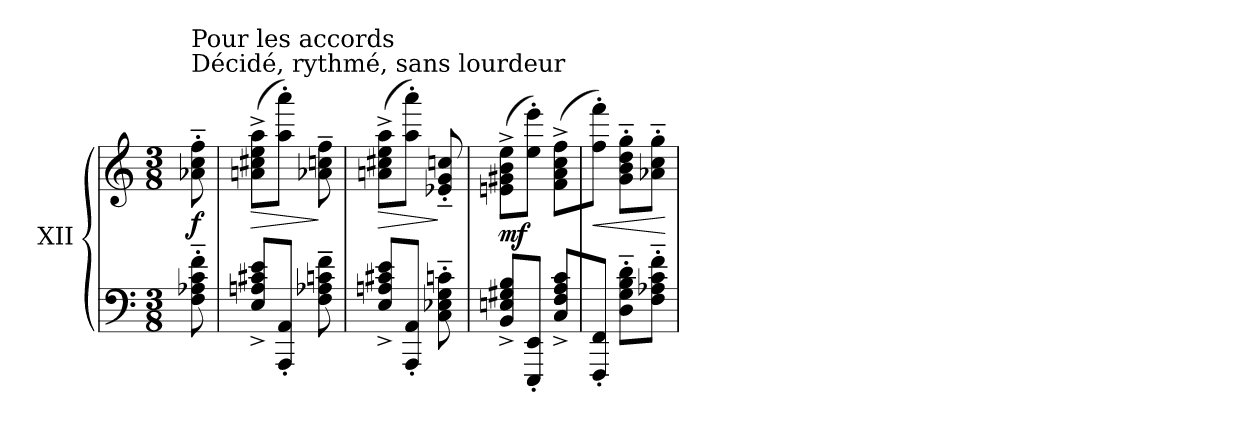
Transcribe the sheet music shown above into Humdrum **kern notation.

**kern	**kern	**dynam
*part1	*part1	*part1
*staff2	*staff1	*staff1/2
*I"XII	*	*
*clefF4	*clefG2	*
*k[]	*k[]	*
*M3/8	*M3/8	*
=	=	=
!	!LO:TX:t=Décidé, rythmé, sans lourdeur	!
!	!LO:TX:t=Pour les accords	!
!	!	!LO:DY:b
8F\'~ 8A-X\'~ 8c\'~ 8f\'~	8a-X\'~ 8cc\'~ 8ff\'~	f
=1	=1	=1
!	!	!LO:HP:b
8E/^ 8An/^ 8c#X/^ 8e/^L	(>8an\^ 8cc#X\^ 8ee\^ 8aa\^L	>
8AAA/' 8AA/'J	8aa\' 8aaa\'J)	.
8F\~ 8A-X\~ 8cn\~ 8f\~	8a-X\~ 8ccn\~ 8ff\~	]
=2	=2	=2
!	!	!LO:HP:b
8E/^ 8An/^ 8c#X/^ 8e/^L	(>8an\^ 8cc#X\^ 8ee\^ 8aa\^L	>
8AAA/' 8AA/'J	8aa\' 8aaa\'J)	.
8C\'~ 8E-X\'~ 8G\'~ 8cn\'~	8e-X/'~ 8g/'~ 8ccn/'~	]
=3	=3	=3
!	!	!LO:DY:b
8BB/^ 8En/^ 8G#X/^ 8B/^L	(>8en\^ 8g#X\^ 8b\^ 8ee\^L	mf
8EEE/' 8EE/'J	8ee\' 8eee\'J)	.
8C/^ 8F/^ 8A/^ 8c/^L	(>8f\^ 8a\^ 8cc\^ 8ff\^L	.
=4	=4	=4
!	!	!LO:HP:b
8FFF/'< 8FF/'<J	8ff\' 8fff\'J)	<
8D\'~ 8G\'~ 8B\'~ 8d\'~L	8g\'~ 8b\'~ 8dd\'~ 8gg\'~L	.
8F\'~ 8A-X\'~ 8c\'~ 8f\'~J	8a-X\'~ 8cc\'~ 8gg\'~J	.
.	.	[
=	=	=
*-	*-	*-
